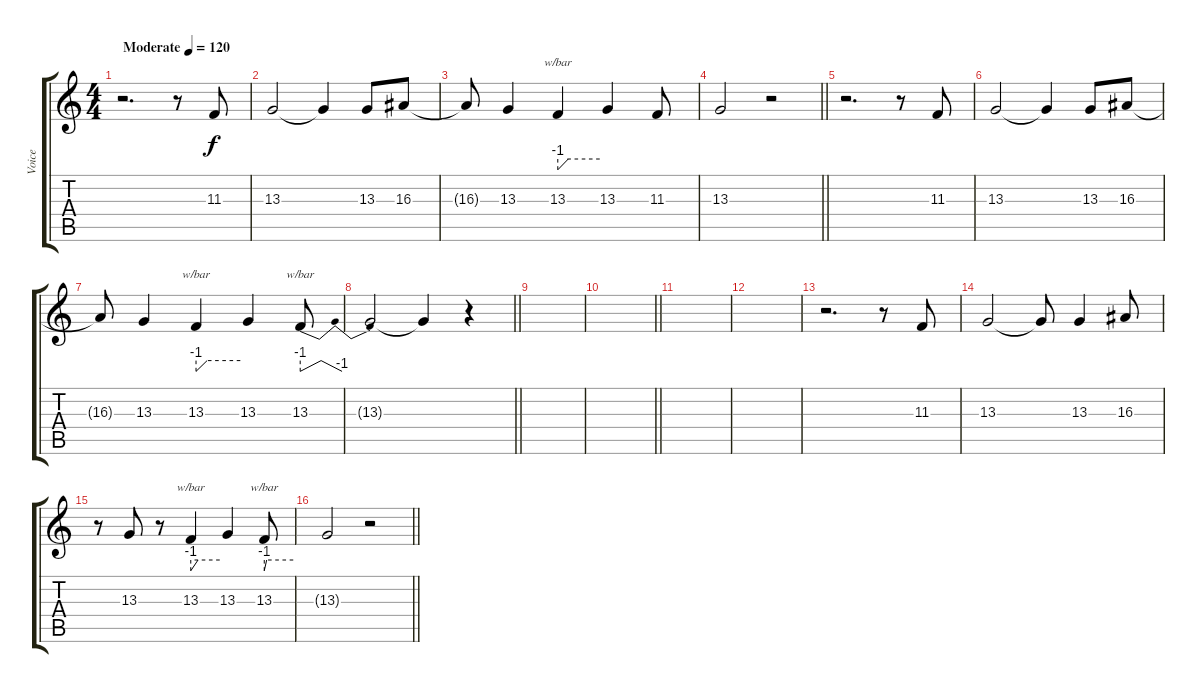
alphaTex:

\track ("Voice" "Voice") {mute instrument lead6voice}
\staff {score tabs}
\tuning (Eb4 Bb3 Gb3 Db3 Ab2 Eb2) {hide}
\ts (4 4)
\tempo (120 "Moderate")
\clef g2
\ks c
r.2{d dy f instrument lead6voice} r.8 11.3.8 |
13.3.2 13.3{t}.4 13.3.8 16.3.8 |
16.3{t}.8 13.3.4 13.3.4{tbe (custom default 0 -4 15 0 60 0)} 13.3.4 11.3.8 |
\barLineRight lightlight
13.3.2 r.2 |
\section ("" "")
r.2{d} r.8 11.3.8 |
13.3.2 13.3{t}.4 13.3.8 16.3.8 |
16.3{t}.8 13.3.4 13.3.4{tbe (custom default 0 -4 15 0 60 0)} 13.3.4 13.3.8{tbe (dip default 0 -4 5 0 50 0 60 -4)} |
\barLineRight lightlight
13.3{t}.2 13.3{t}.4 r.4 |
|
\barLineRight lightlight
|
|
|
r.2{d} r.8 11.3.8 |
13.3.2 13.3{t}.8 13.3.4 16.3.8 |
r.8 13.3.8 r.8 13.3.4{tbe (custom default 0 -4 15 0 60 0)} 13.3.4 13.3.8{tbe (custom default 0 -4 5 0 60 0)} |
\barLineRight lightlight
13.3{t}.2 r.2
